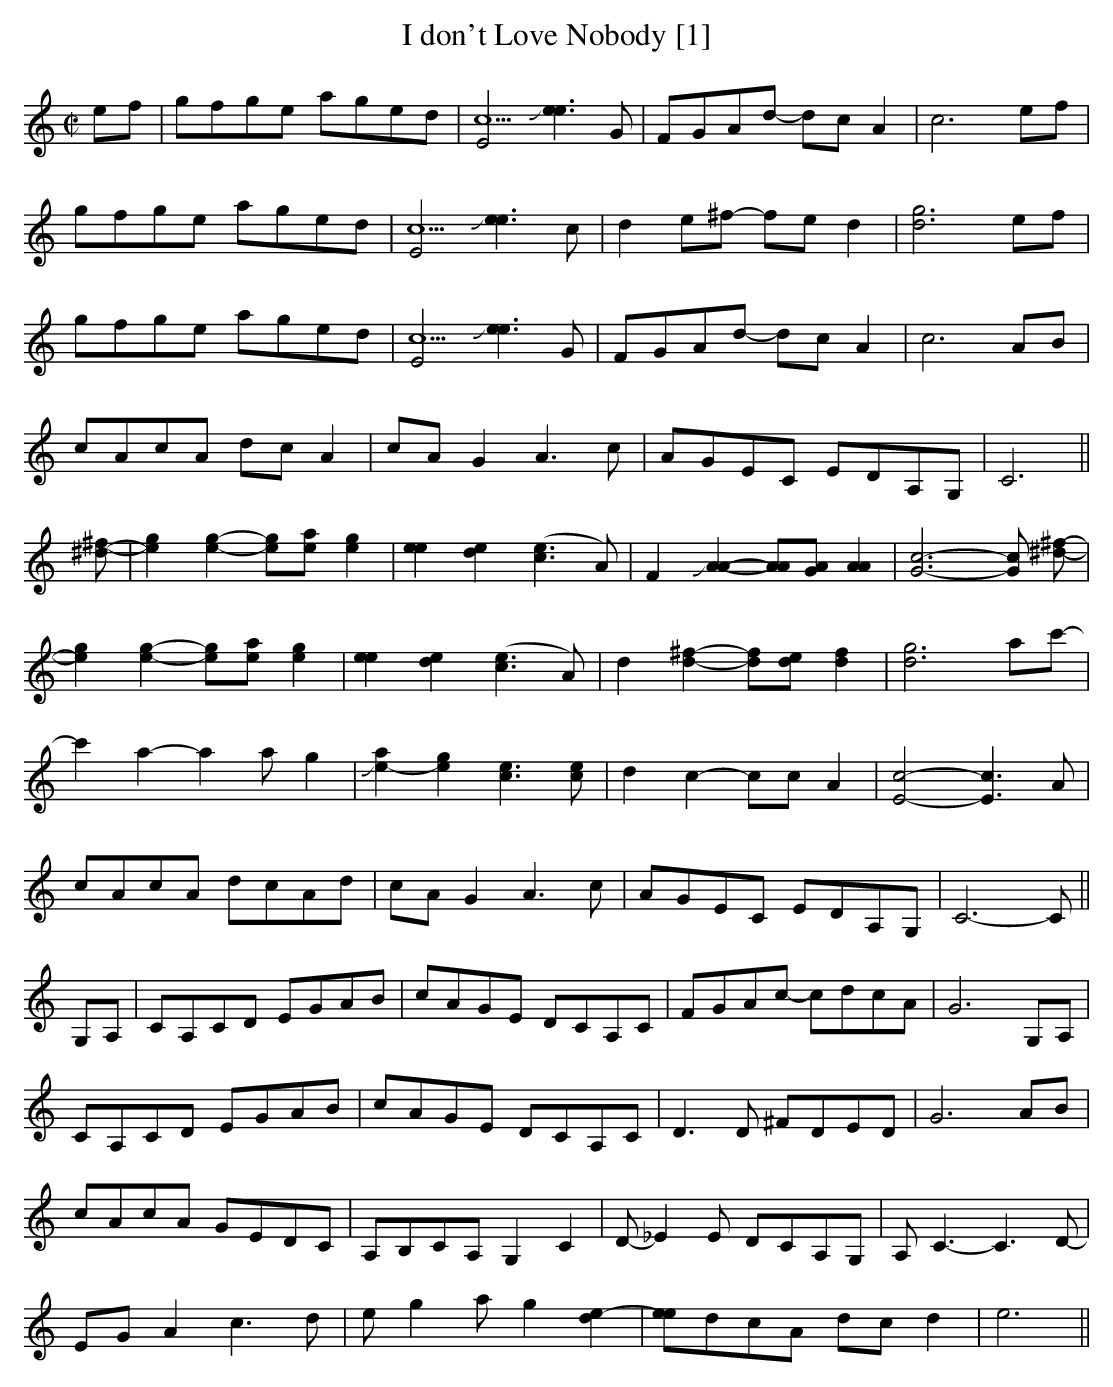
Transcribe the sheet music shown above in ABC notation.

X:1
T: I don't Love Nobody [1]
M:C|
L:1/8
K:C
ef|gfge aged|[E4c5]+slide+[e3e3]G|FGAd- dcA2|c6ef|
gfge aged|[E4c5]+slide+[e3e3]c|d2e^f- fe d2|[d6g6]ef|
gfge aged|[E4c5]+slide+[e3e3]G|FGAd- dcA2|c6AB|
cAcA dcA2|cAG2 A3c|AGEC EDA,G,|C6||
[^d^f]-|[e2g2][e2g2]- [eg][ea][e2g2]|[e2e2][d2e2]([c3e3]A)|F2+slide+[A2A2]-[AA][GA][A2A2]|[G6c6]-[Gc] [^d^f]-|
[e2g2][e2g2]- [eg][ea][e2g2]|[e2e2][d2e2]([c3e3]A)|d2[d2^f2]-[df][de][d2f2]|[d6g6]a-c'-|
c'2a2-a2ag2|+slide+[e2a2]-[e2g2][c3e3][ce]|d2c2-ccA2|[E4c4]-[E3c3]A|
cAcA dcAd|cAG2 A3c|AGEC EDA,G,|C6-C||
G,A,|CA,CD EGAB |cAGE DCA,C|FGAc- cdcA|G6G,A,|
CA,CD EGAB |cAGE DCA,C|D3D ^FDED|G6 AB|
cAcA GEDC|A,B,CA, G,2C2|D-_E2E DCA,G, |A,C3- C3D-|
EGA2 c3d|eg2a g2[d2e2]-|[ee]dcA dc d2|e6||
